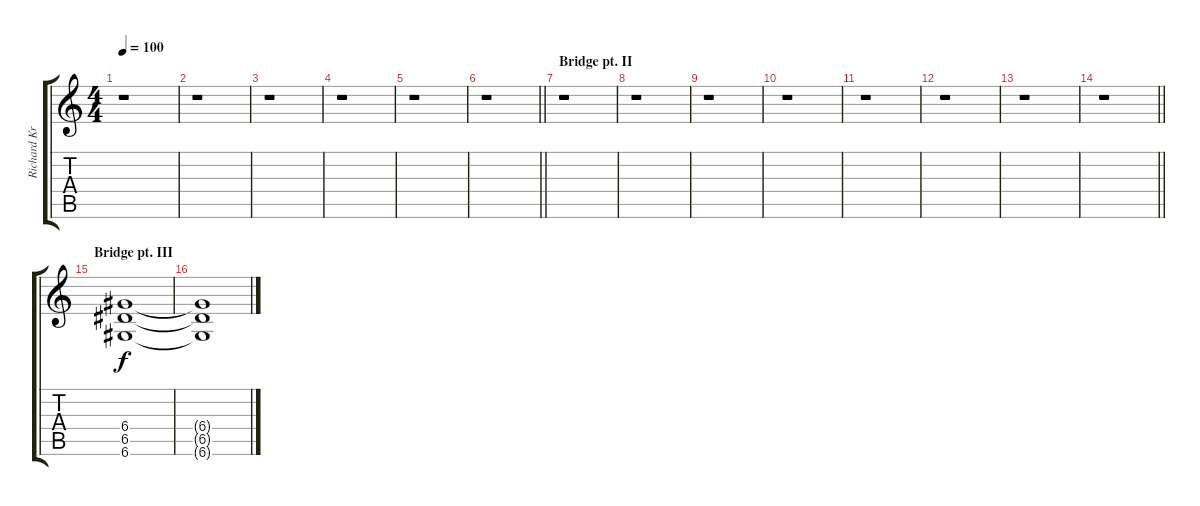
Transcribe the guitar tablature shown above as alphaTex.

\track ("Richard Kruspe" "Richard Kr") {instrument distortionguitar}
\staff {score tabs}
\tuning (E4 B3 G3 D3 A2 D2) {hide}
\ts (4 4)
\tempo 100
\clef g2
\ks c
r.1{dy f} |
r.1 |
r.1 |
r.1 |
r.1 |
\barLineRight lightlight
r.1 |
\section ("" "Bridge pt. II")
r.1 |
r.1 |
r.1 |
r.1 |
r.1 |
r.1 |
r.1 |
\barLineRight lightlight
r.1 |
\section ("" "Bridge pt. III")
(6.4 6.5 6.6).1{volume 16} |
(6.4{t} 6.5{t} 6.6{t}).1
